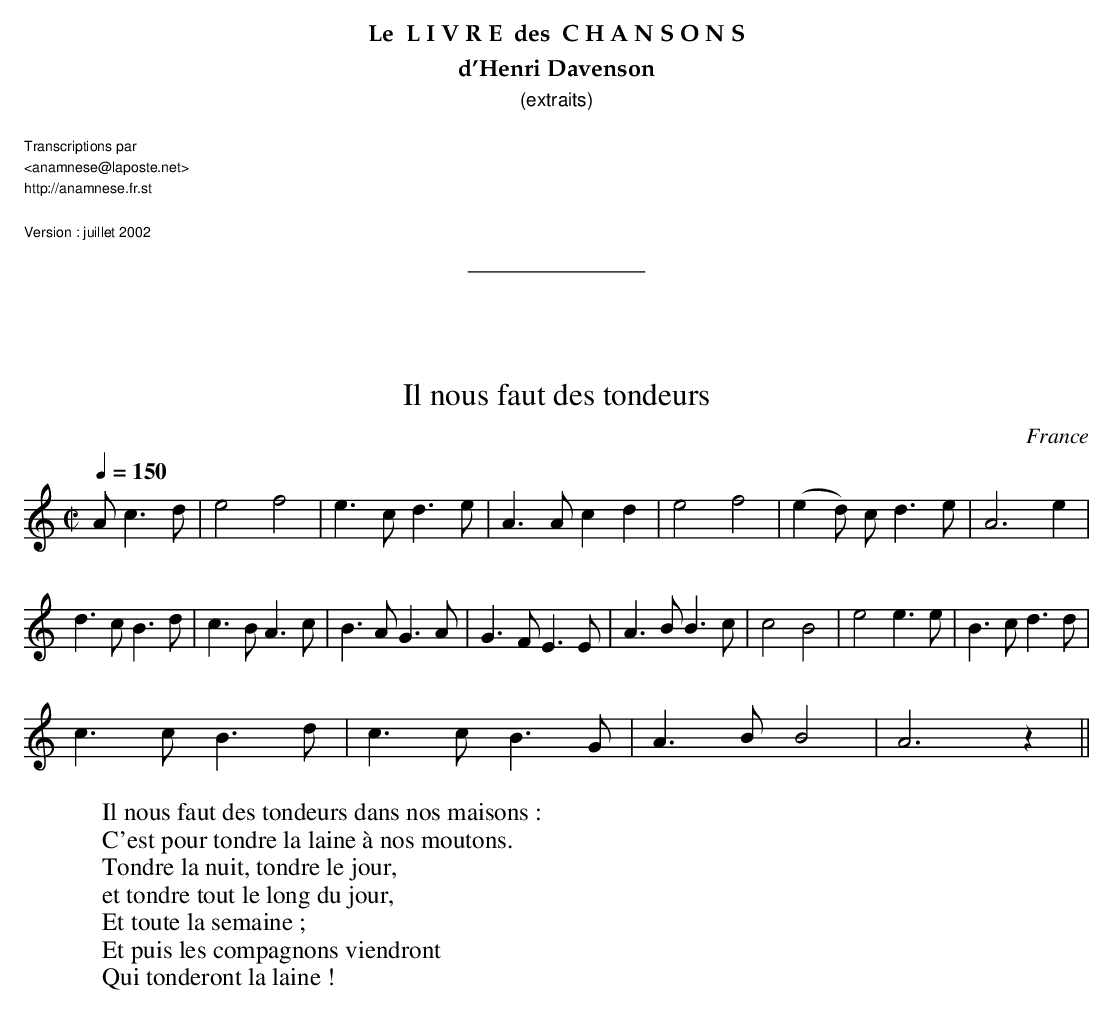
X:1
T:Il nous faut des tondeurs
O:France
M:C|
L:1/8
Q:1/4=150
K:C
A c3 d | e4 f4 | e3 c d3 e | A3 A c2 d2 | e4 f4 | (e2d) c d3e | A6 e2 |
d3c B3d | c3B A3c | B3A G3A | G3F E3E | A3B B3c | c4B4 | e4e3e | B3c d3d |
c3c B3d | c3c B3G | A3B B4 | A6z2 ||
W:Il nous faut des tondeurs dans nos maisons :
W:C'est pour tondre la laine à nos moutons.
W:  Tondre la nuit, tondre le jour,
W:  et tondre tout le long du jour,
W:  Et toute la semaine ;
W:  Et puis les compagnons viendront
W:  Qui tonderont la laine !
